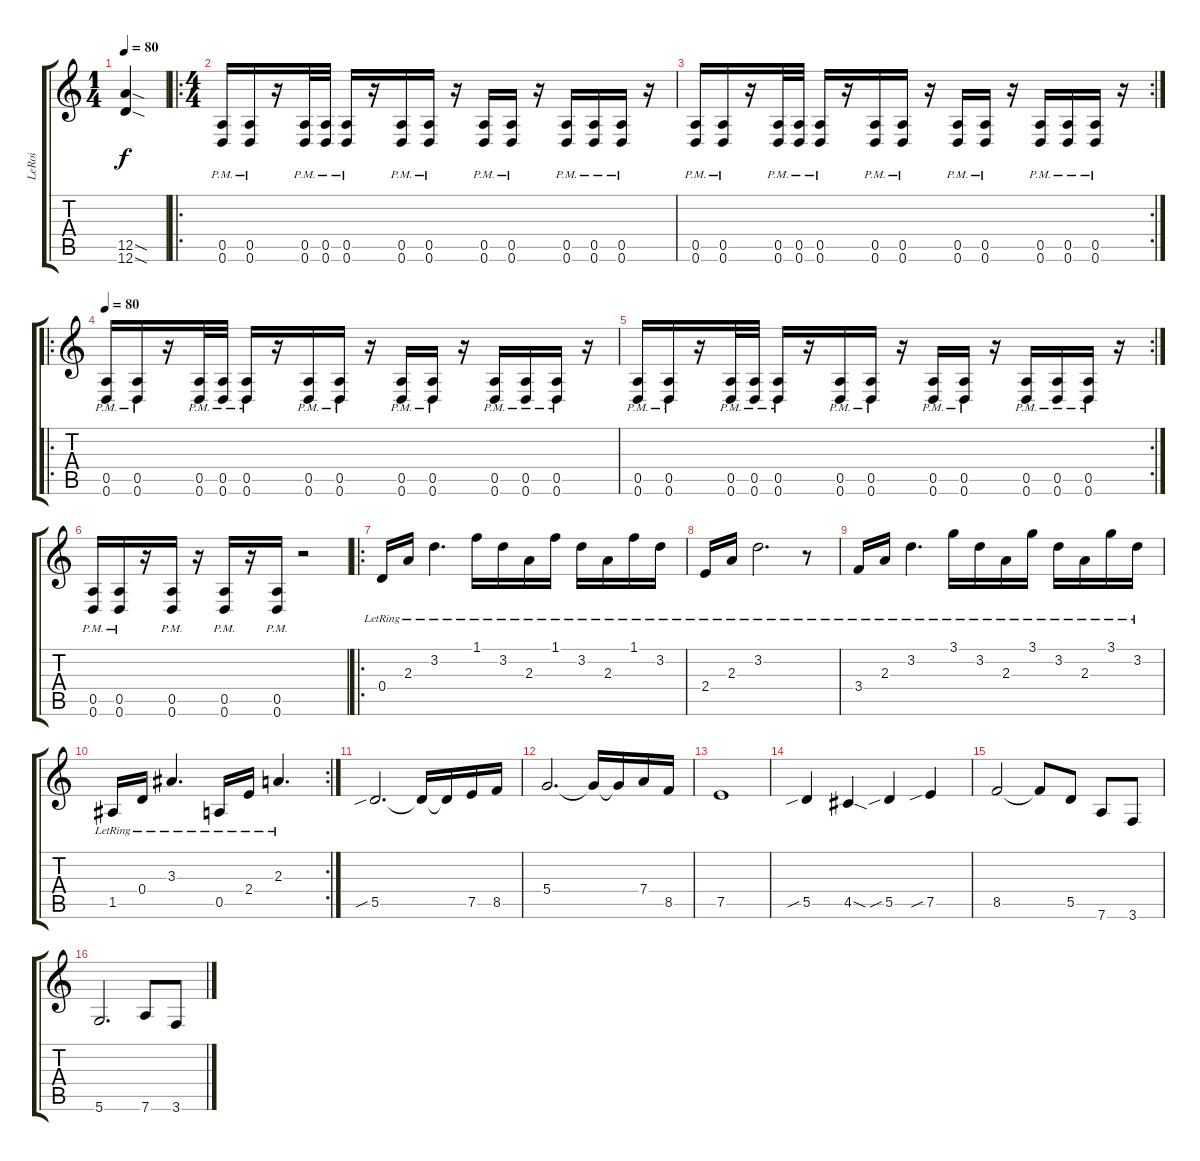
\track ("LeRoi" "LeRoi") {instrument distortionguitar}
\staff {score tabs}
\tuning (E4 B3 G3 D3 A2 D2) {hide}
\ts (1 4)
\tempo 80
\clef g2
\ks c
(12.5{sod} 12.6{sod}).4{dy f instrument distortionguitar} |
\ro
\ts (4 4)
(0.5{pm} 0.6{pm}).16 (0.5{pm} 0.6{pm}).16 r.16 (0.5{pm} 0.6{pm}).32 (0.5{pm} 0.6{pm}).32 (0.5{pm} 0.6{pm}).16 r.16 (0.5{pm} 0.6{pm}).16 (0.5{pm} 0.6{pm}).16 r.16 (0.5{pm} 0.6{pm}).16 (0.5{pm} 0.6{pm}).16 r.16 (0.5{pm} 0.6{pm}).16 (0.5{pm} 0.6{pm}).16 (0.5{pm} 0.6{pm}).16 r.16 |
\rc 2
(0.5{pm} 0.6{pm}).16 (0.5{pm} 0.6{pm}).16 r.16 (0.5{pm} 0.6{pm}).32 (0.5{pm} 0.6{pm}).32 (0.5{pm} 0.6{pm}).16 r.16 (0.5{pm} 0.6{pm}).16 (0.5{pm} 0.6{pm}).16 r.16 (0.5{pm} 0.6{pm}).16 (0.5{pm} 0.6{pm}).16 r.16 (0.5{pm} 0.6{pm}).16 (0.5{pm} 0.6{pm}).16 (0.5{pm} 0.6{pm}).16 r.16 |
\ro
\tempo 80
(0.5{pm} 0.6{pm}).16 (0.5{pm} 0.6{pm}).16 r.16 (0.5{pm} 0.6{pm}).32 (0.5{pm} 0.6{pm}).32 (0.5{pm} 0.6{pm}).16 r.16 (0.5{pm} 0.6{pm}).16 (0.5{pm} 0.6{pm}).16 r.16 (0.5{pm} 0.6{pm}).16 (0.5{pm} 0.6{pm}).16 r.16 (0.5{pm} 0.6{pm}).16 (0.5{pm} 0.6{pm}).16 (0.5{pm} 0.6{pm}).16 r.16 |
\rc 2
(0.5{pm} 0.6{pm}).16 (0.5{pm} 0.6{pm}).16 r.16 (0.5{pm} 0.6{pm}).32 (0.5{pm} 0.6{pm}).32 (0.5{pm} 0.6{pm}).16 r.16 (0.5{pm} 0.6{pm}).16 (0.5{pm} 0.6{pm}).16 r.16 (0.5{pm} 0.6{pm}).16 (0.5{pm} 0.6{pm}).16 r.16 (0.5{pm} 0.6{pm}).16 (0.5{pm} 0.6{pm}).16 (0.5{pm} 0.6{pm}).16 r.16 |
(0.5{pm} 0.6{pm}).16 (0.5{pm} 0.6{pm}).16 r.16 (0.5{pm} 0.6{pm}).16 r.16 (0.5{pm} 0.6{pm}).16 r.16 (0.5{pm} 0.6{pm}).16 r.2 |
\ro
0.4{lr}.16{instrument acousticguitarsteel} 2.3{lr}.16 3.2{lr}.4{d} 1.1{lr}.16 3.2{lr}.16 2.3{lr}.16 1.1{lr}.16 3.2{lr}.16 2.3{lr}.16 1.1{lr}.16 3.2{lr}.16 |
2.4{lr}.16 2.3{lr}.16 3.2{lr}.2{d} r.8 |
3.4{lr}.16 2.3{lr}.16 3.2{lr}.4{d} 3.1{lr}.16 3.2{lr}.16 2.3{lr}.16 3.1{lr}.16 3.2{lr}.16 2.3{lr}.16 3.1{lr}.16 3.2{lr}.16 |
\rc 2
1.5{lr}.16 0.4{lr}.16 3.3{lr}.4{d} 0.5{lr}.16 2.4{lr}.16 2.3{lr}.4{d} |
5.5{sib}.2{d volume 16 instrument distortionguitar} 5.5{t}.16 5.5{t}.16 7.5.16 8.5.16 |
5.4.2{d} 5.4{t}.16 5.4{t}.16 7.4.16 8.5.16 |
7.5.1 |
5.5{sib}.4 4.5{sod}.4 5.5{sib}.4 7.5{sib}.4 |
8.5.2 8.5{t}.8 5.5.8 7.6.8 3.6.8 |
5.6.2{d} 7.6.8 3.6.8
